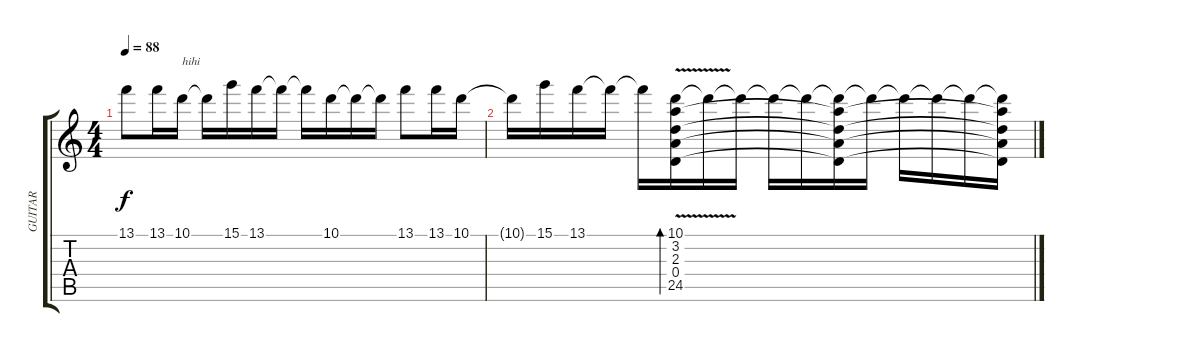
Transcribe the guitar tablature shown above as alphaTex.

\track ("GUITAR" "GUITAR") {instrument distortionguitar}
\staff {score tabs}
\tuning (E4 B3 G3 D3 A2 E2) {hide}
\ts (4 4)
\tempo 88
\clef g2
\ks c
13.1.8{dy f} 13.1.16 10.1.16{txt "hihi"} 10.1{t}.16 15.1.16 13.1.16 13.1{t}.16 13.1{t}.16 10.1.16 10.1{t}.16 10.1{t}.16 13.1.8 13.1.16 10.1.16 |
10.1{t}.16 15.1.16 13.1.16 13.1{t}.16 13.1{t}.16 (10.1{v} 3.2 2.3 0.4 24.5).16{bd 480} 10.1{t}.16 10.1{t}.16 10.1{t}.16 10.1{t}.16 (10.1{t} 3.2{t} 2.3{t} 0.4{t} 24.5{t}).16 10.1{t}.16 10.1{t}.16 10.1{t}.16 10.1{t}.16 (10.1{t} 3.2{t} 2.3{t} 0.4{t} 24.5{t}).16
